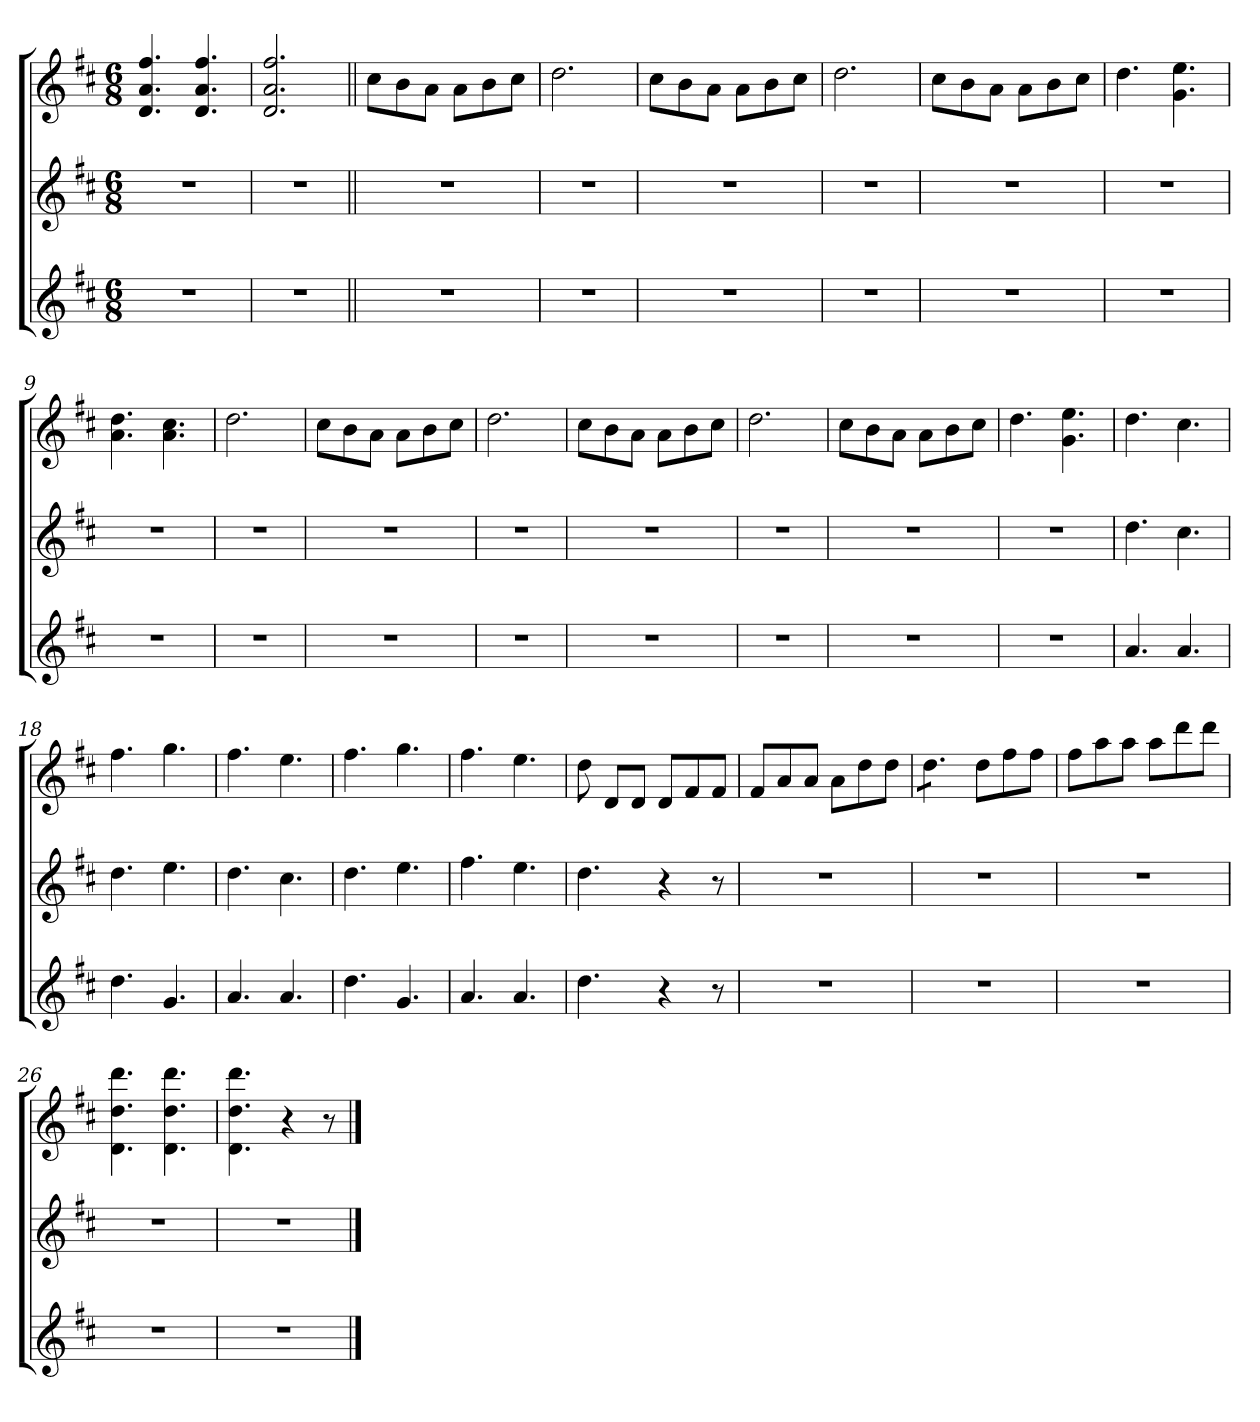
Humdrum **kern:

**kern	**kern	**kern
*part3	*part2	*part1
*staff3	*staff2	*staff1
*clefG2	*clefG2	*clefG2
*k[f#c#]	*k[f#c#]	*k[f#c#]
*M6/8	*M6/8	*M6/8
=1	=1	=1
2.r	2.r	4.d/ 4.a/ 4.ff#/
.	.	4.d/ 4.a/ 4.ff#/
=2	=2	=2
2.r	2.r	2.d/ 2.a/ 2.ff#/
=3||	=3||	=3||
2.r	2.r	8cc#\L
.	.	8b\
.	.	8a\J
.	.	8a\L
.	.	8b\
.	.	8cc#\J
=4	=4	=4
2.r	2.r	2.dd\
=5	=5	=5
2.r	2.r	8cc#\L
.	.	8b\
.	.	8a\J
.	.	8a\L
.	.	8b\
.	.	8cc#\J
=6	=6	=6
2.r	2.r	2.dd\
=7	=7	=7
2.r	2.r	8cc#\L
.	.	8b\
.	.	8a\J
.	.	8a\L
.	.	8b\
.	.	8cc#\J
=8	=8	=8
2.r	2.r	4.dd\
.	.	4.g\ 4.ee\
!!LO:LB:g=z
=9	=9	=9
2.r	2.r	4.a\ 4.dd\
.	.	4.a\ 4.cc#\
=10	=10	=10
2.r	2.r	2.dd\
=11	=11	=11
2.r	2.r	8cc#\L
.	.	8b\
.	.	8a\J
.	.	8a\L
.	.	8b\
.	.	8cc#\J
=12	=12	=12
2.r	2.r	2.dd\
=13	=13	=13
2.r	2.r	8cc#\L
.	.	8b\
.	.	8a\J
.	.	8a\L
.	.	8b\
.	.	8cc#\J
=14	=14	=14
2.r	2.r	2.dd\
=15	=15	=15
2.r	2.r	8cc#\L
.	.	8b\
.	.	8a\J
.	.	8a\L
.	.	8b\
.	.	8cc#\J
=16	=16	=16
2.r	2.r	4.dd\
.	.	4.g\ 4.ee\
!!LO:LB:g=z
=17	=17	=17
4.a/	4.dd\	4.dd\
4.a/	4.cc#\	4.cc#\
=18	=18	=18
4.dd\	4.dd\	4.ff#\
4.g/	4.ee\	4.gg\
=19	=19	=19
4.a/	4.dd\	4.ff#\
4.a/	4.cc#\	4.ee\
=20	=20	=20
4.dd\	4.dd\	4.ff#\
4.g/	4.ee\	4.gg\
=21	=21	=21
4.a/	4.ff#\	4.ff#\
4.a/	4.ee\	4.ee\
=22	=22	=22
4.dd\	4.dd\	8dd\
.	.	8d/L
.	.	8d/J
4r	4r	8d/L
.	.	8f#/
8r	8r	8f#/J
=23	=23	=23
2.r	2.r	8f#/L
.	.	8a/
.	.	8a/J
.	.	8a\L
.	.	8dd\
.	.	8dd\J
=24	=24	=24
*	*	*tremolo
2.r	2.r	8dd\L
.	.	8dd\
.	.	8dd\J
*	*	*Xtremolo
.	.	8dd\L
.	.	8ff#\
.	.	8ff#\J
!!LO:LB:g=z
=25	=25	=25
2.r	2.r	8ff#\L
.	.	8aa\
.	.	8aa\J
.	.	8aa\L
.	.	8ddd\
.	.	8ddd\J
=26	=26	=26
2.r	2.r	4.d\ 4.dd\ 4.ddd\
.	.	4.d\ 4.dd\ 4.ddd\
=27	=27	=27
2.r	2.r	4.d\ 4.dd\ 4.ddd\
.	.	4r
.	.	8r
==	==	==
*-	*-	*-
